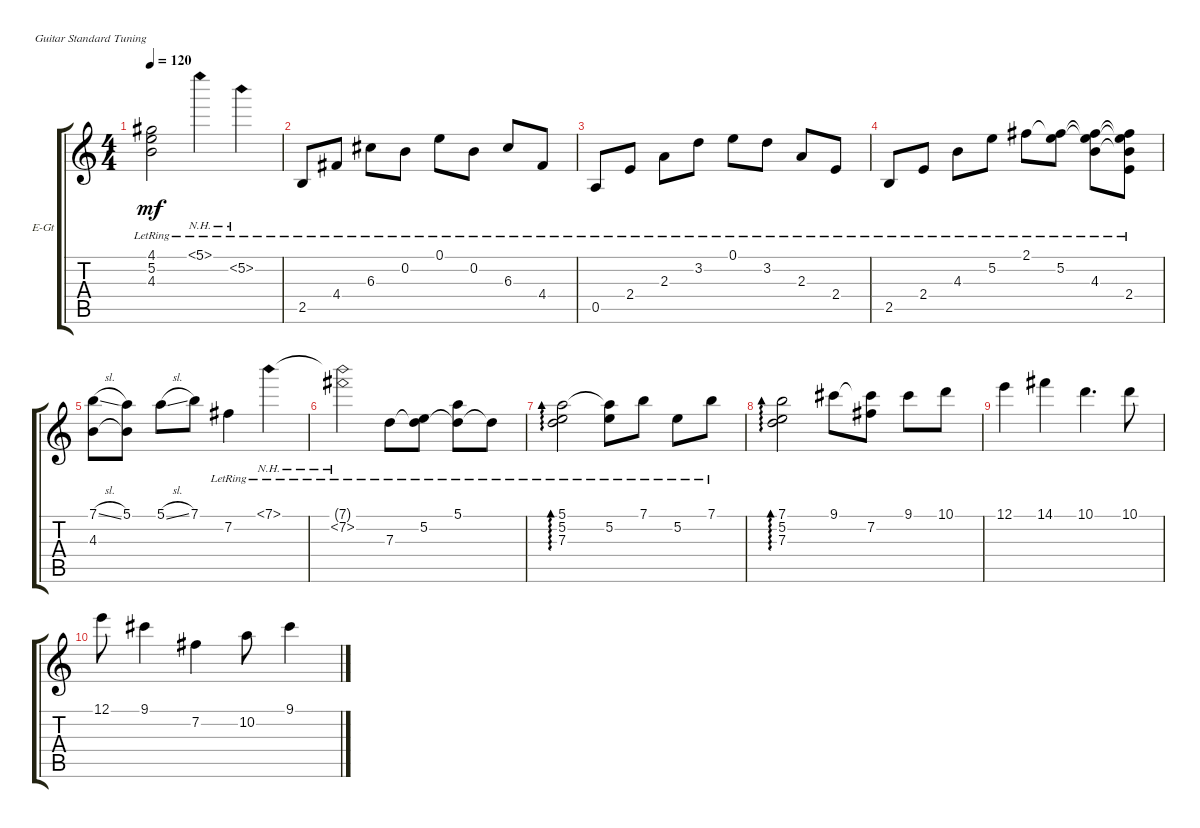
\defaultSystemsLayout 4
\bracketExtendMode groupsimilarinstruments
\firstSystemTrackNameOrientation horizontal
\otherSystemsTrackNameOrientation horizontal
\track ("Electric Guitar" "E-Gt") {instrument electricguitarclean}
\staff {score tabs}
\tuning (E4 B3 G3 D3 A2 E2)
\ts (4 4)
\tempo 120
\clef g2
\ks c
(4.3{lr} 5.2{lr} 4.1{lr}).2{dy mf} 5.1{nh lr}.4 5.2{nh lr}.4 |
2.5{lr}.8 4.4{lr}.8 6.3{lr}.8 0.2{lr}.8 0.1{lr}.8 0.2{lr}.8 6.3{lr}.8 4.4{lr}.8 |
0.5{lr}.8 2.4{lr}.8 2.3{lr}.8 3.2{lr}.8 0.1{lr}.8 3.2{lr}.8 2.3{lr}.8 2.4{lr}.8 |
2.5{lr}.8 2.4{lr}.8 4.3{lr}.8 5.2{lr}.8 2.1{lr}.8 (5.2{lr} 2.1{lr t}).8 (4.3{lr} 2.1{lr t} 5.2{lr t}).8 (2.4{lr} 2.1{lr t} 5.2{lr t} 4.3{lr t}).8 |
(7.1{sl} 4.3).8 (5.1 4.3{t}).8 5.1{sl}.8 7.1.8 7.2{lr}.4 7.1{nh lr}.4 |
(7.2{nh lr} 7.1{nh lr t}).2 7.3{lr}.8 (5.2{lr} 7.3{lr t}).8 (5.1{lr} 7.3{lr t}).8 7.3{lr t}.8 |
(5.2{lr} 5.1{lr} 7.3{lr}).2{ad 0} (5.2{lr} 5.1{lr t}).8 7.1{lr}.8 5.2{lr}.8 7.1{lr}.8 |
(7.1 5.2 7.3).2{ad 0} 9.1.8 (7.2 9.1{t}).8 9.1.8 10.1.8 |
12.1.4 14.1.4 10.1.4{d} 10.1.8 |
12.1.8 9.1.4 7.2.4 10.2.8 9.1.4
